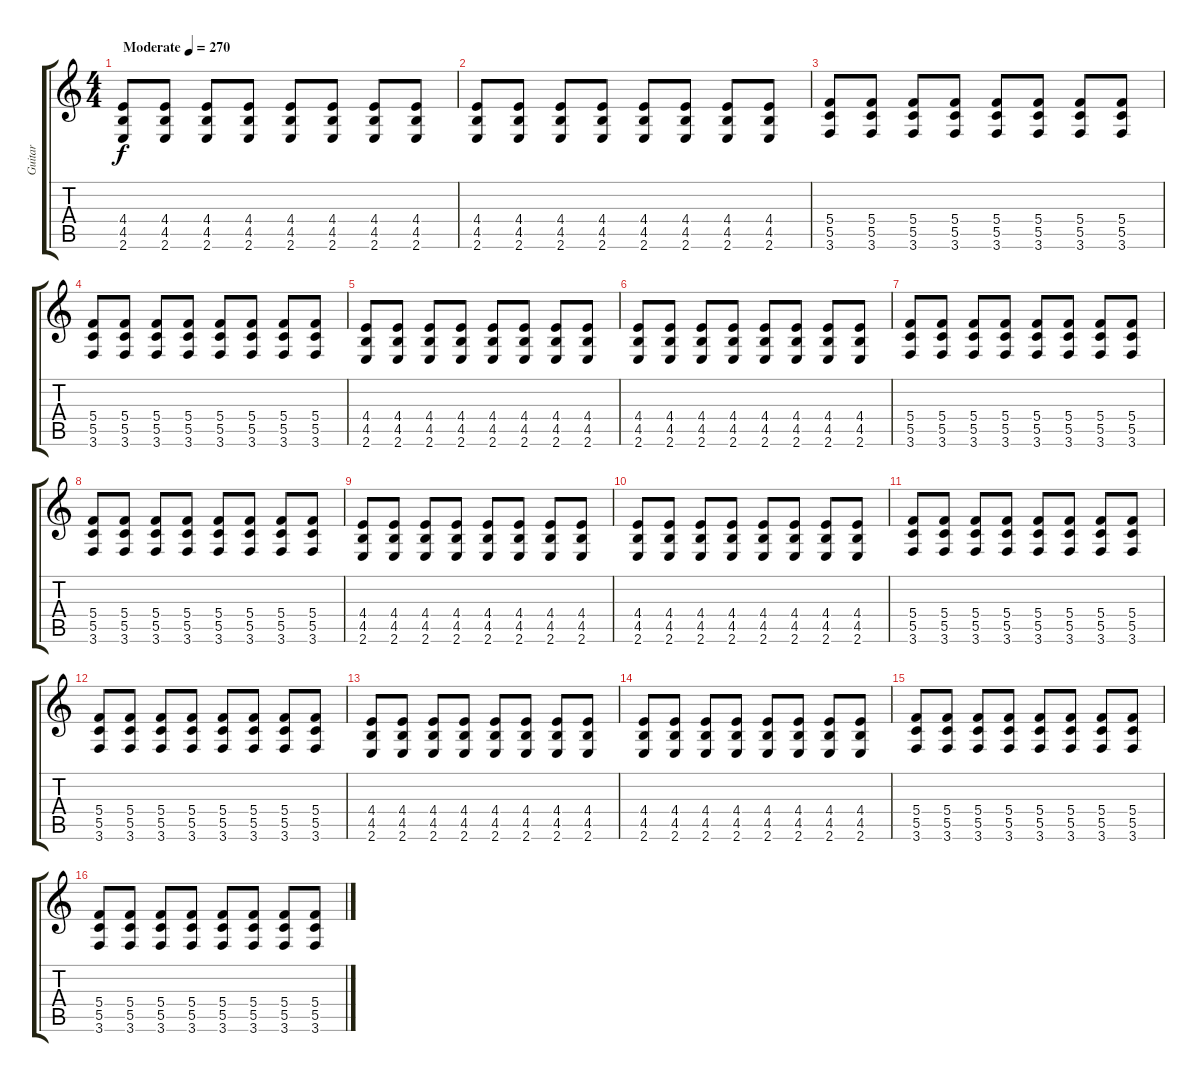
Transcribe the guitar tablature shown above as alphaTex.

\track ("Guitar" "Guitar") {instrument distortionguitar}
\staff {score tabs}
\tuning (D4 A3 F3 C3 G2 D2) {hide}
\ts (4 4)
\tempo (270 "Moderate")
\clef g2
\ks c
(4.4 4.5 2.6).8{dy f instrument distortionguitar} (4.4 4.5 2.6).8 (4.4 4.5 2.6).8 (4.4 4.5 2.6).8 (4.4 4.5 2.6).8 (4.4 4.5 2.6).8 (4.4 4.5 2.6).8 (4.4 4.5 2.6).8 |
(4.4 4.5 2.6).8 (4.4 4.5 2.6).8 (4.4 4.5 2.6).8 (4.4 4.5 2.6).8 (4.4 4.5 2.6).8 (4.4 4.5 2.6).8 (4.4 4.5 2.6).8 (4.4 4.5 2.6).8 |
(5.4 5.5 3.6).8 (5.4 5.5 3.6).8 (5.4 5.5 3.6).8 (5.4 5.5 3.6).8 (5.4 5.5 3.6).8 (5.4 5.5 3.6).8 (5.4 5.5 3.6).8 (5.4 5.5 3.6).8 |
(5.4 5.5 3.6).8 (5.4 5.5 3.6).8 (5.4 5.5 3.6).8 (5.4 5.5 3.6).8 (5.4 5.5 3.6).8 (5.4 5.5 3.6).8 (5.4 5.5 3.6).8 (5.4 5.5 3.6).8 |
(4.4 4.5 2.6).8 (4.4 4.5 2.6).8 (4.4 4.5 2.6).8 (4.4 4.5 2.6).8 (4.4 4.5 2.6).8 (4.4 4.5 2.6).8 (4.4 4.5 2.6).8 (4.4 4.5 2.6).8 |
(4.4 4.5 2.6).8 (4.4 4.5 2.6).8 (4.4 4.5 2.6).8 (4.4 4.5 2.6).8 (4.4 4.5 2.6).8 (4.4 4.5 2.6).8 (4.4 4.5 2.6).8 (4.4 4.5 2.6).8 |
(5.4 5.5 3.6).8 (5.4 5.5 3.6).8 (5.4 5.5 3.6).8 (5.4 5.5 3.6).8 (5.4 5.5 3.6).8 (5.4 5.5 3.6).8 (5.4 5.5 3.6).8 (5.4 5.5 3.6).8 |
(5.4 5.5 3.6).8 (5.4 5.5 3.6).8 (5.4 5.5 3.6).8 (5.4 5.5 3.6).8 (5.4 5.5 3.6).8 (5.4 5.5 3.6).8 (5.4 5.5 3.6).8 (5.4 5.5 3.6).8 |
(4.4 4.5 2.6).8 (4.4 4.5 2.6).8 (4.4 4.5 2.6).8 (4.4 4.5 2.6).8 (4.4 4.5 2.6).8 (4.4 4.5 2.6).8 (4.4 4.5 2.6).8 (4.4 4.5 2.6).8 |
(4.4 4.5 2.6).8 (4.4 4.5 2.6).8 (4.4 4.5 2.6).8 (4.4 4.5 2.6).8 (4.4 4.5 2.6).8 (4.4 4.5 2.6).8 (4.4 4.5 2.6).8 (4.4 4.5 2.6).8 |
(5.4 5.5 3.6).8 (5.4 5.5 3.6).8 (5.4 5.5 3.6).8 (5.4 5.5 3.6).8 (5.4 5.5 3.6).8 (5.4 5.5 3.6).8 (5.4 5.5 3.6).8 (5.4 5.5 3.6).8 |
(5.4 5.5 3.6).8 (5.4 5.5 3.6).8 (5.4 5.5 3.6).8 (5.4 5.5 3.6).8 (5.4 5.5 3.6).8 (5.4 5.5 3.6).8 (5.4 5.5 3.6).8 (5.4 5.5 3.6).8 |
(4.4 4.5 2.6).8 (4.4 4.5 2.6).8 (4.4 4.5 2.6).8 (4.4 4.5 2.6).8 (4.4 4.5 2.6).8 (4.4 4.5 2.6).8 (4.4 4.5 2.6).8 (4.4 4.5 2.6).8 |
(4.4 4.5 2.6).8 (4.4 4.5 2.6).8 (4.4 4.5 2.6).8 (4.4 4.5 2.6).8 (4.4 4.5 2.6).8 (4.4 4.5 2.6).8 (4.4 4.5 2.6).8 (4.4 4.5 2.6).8 |
(5.4 5.5 3.6).8 (5.4 5.5 3.6).8 (5.4 5.5 3.6).8 (5.4 5.5 3.6).8 (5.4 5.5 3.6).8 (5.4 5.5 3.6).8 (5.4 5.5 3.6).8 (5.4 5.5 3.6).8 |
(5.4 5.5 3.6).8 (5.4 5.5 3.6).8 (5.4 5.5 3.6).8 (5.4 5.5 3.6).8 (5.4 5.5 3.6).8 (5.4 5.5 3.6).8 (5.4 5.5 3.6).8 (5.4 5.5 3.6).8
